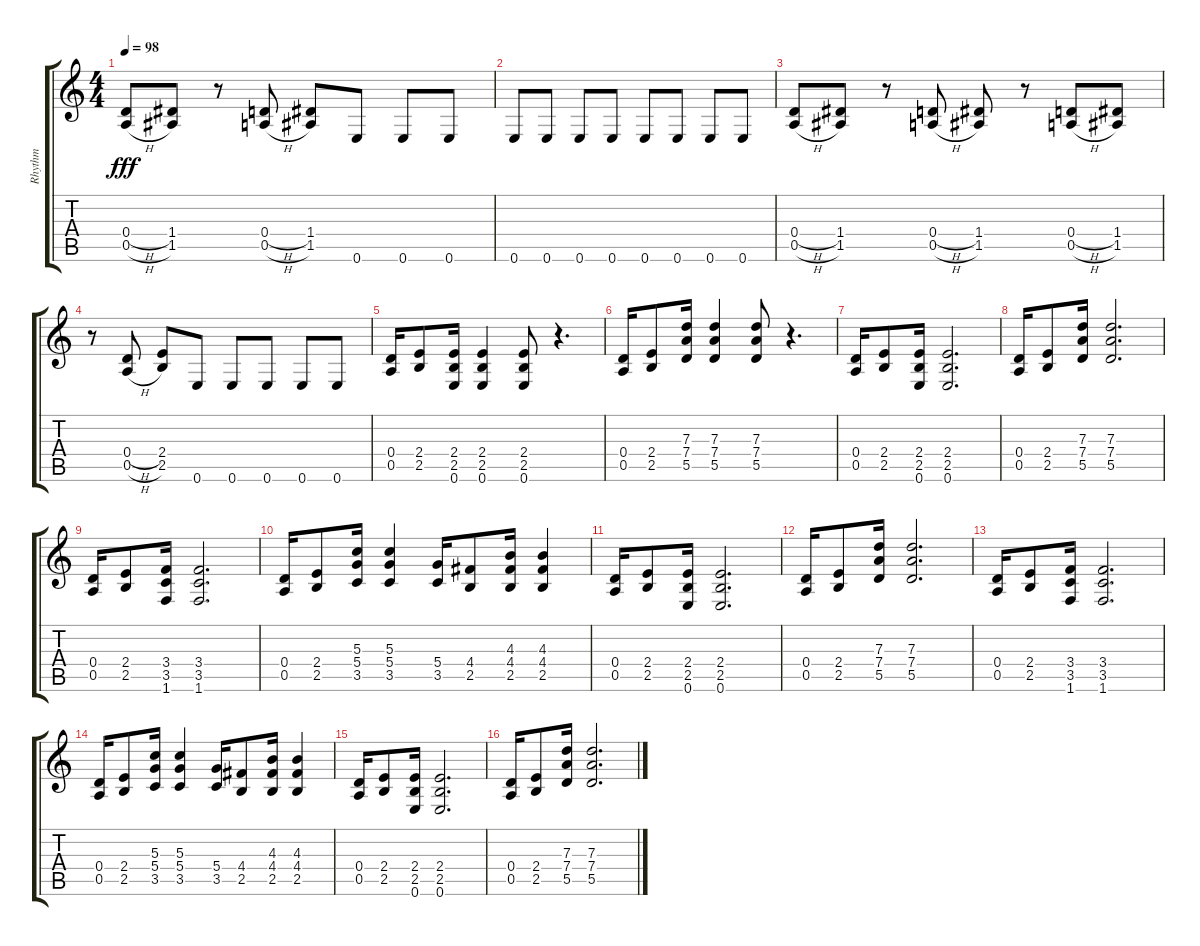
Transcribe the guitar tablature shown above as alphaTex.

\track ("Rhythm" "Rhythm") {instrument electricguitarclean}
\staff {score tabs}
\tuning (E4 B3 G3 D3 A2 E2) {hide}
\ts (4 4)
\tempo 98
\clef g2
\ks c
(0.4{h} 0.5{h}).8{dy fff} (1.4 1.5).8 r.8 (0.4{h} 0.5{h}).8 (1.4 1.5).8 0.6.8 0.6.8 0.6.8 |
0.6.8 0.6.8 0.6.8 0.6.8 0.6.8 0.6.8 0.6.8 0.6.8 |
(0.4{h} 0.5{h}).8 (1.4 1.5).8 r.8 (0.4{h} 0.5{h}).8 (1.4 1.5).8 r.8 (0.4{h} 0.5{h}).8 (1.4 1.5).8 |
r.8 (0.4{h} 0.5{h}).8 (2.4 2.5).8 0.6.8 0.6.8 0.6.8 0.6.8 0.6.8 |
(0.4 0.5).16 (2.4 2.5).8 (2.4 2.5 0.6).16 (2.4 2.5 0.6).4 (2.4 2.5 0.6).8 r.4{d} |
(0.4 0.5).16 (2.4 2.5).8 (7.3 7.4 5.5).16 (7.3 7.4 5.5).4 (7.3 7.4 5.5).8 r.4{d} |
(0.4 0.5).16 (2.4 2.5).8 (2.4 2.5 0.6).16 (2.4 2.5 0.6).2{d} |
(0.4 0.5).16 (2.4 2.5).8 (7.3 7.4 5.5).16 (7.3 7.4 5.5).2{d} |
(0.4 0.5).16 (2.4 2.5).8 (3.4 3.5 1.6).16 (3.4 3.5 1.6).2{d} |
(0.4 0.5).16 (2.4 2.5).8 (5.3 5.4 3.5).16 (5.3 5.4 3.5).4 (5.4 3.5).16 (4.4 2.5).8 (4.3 4.4 2.5).16 (4.3 4.4 2.5).4 |
(0.4 0.5).16 (2.4 2.5).8 (2.4 2.5 0.6).16 (2.4 2.5 0.6).2{d} |
(0.4 0.5).16 (2.4 2.5).8 (7.3 7.4 5.5).16 (7.3 7.4 5.5).2{d} |
(0.4 0.5).16 (2.4 2.5).8 (3.4 3.5 1.6).16 (3.4 3.5 1.6).2{d} |
(0.4 0.5).16 (2.4 2.5).8 (5.3 5.4 3.5).16 (5.3 5.4 3.5).4 (5.4 3.5).16 (4.4 2.5).8 (4.3 4.4 2.5).16 (4.3 4.4 2.5).4 |
(0.4 0.5).16 (2.4 2.5).8 (2.4 2.5 0.6).16 (2.4 2.5 0.6).2{d} |
(0.4 0.5).16 (2.4 2.5).8 (7.3 7.4 5.5).16 (7.3 7.4 5.5).2{d}
